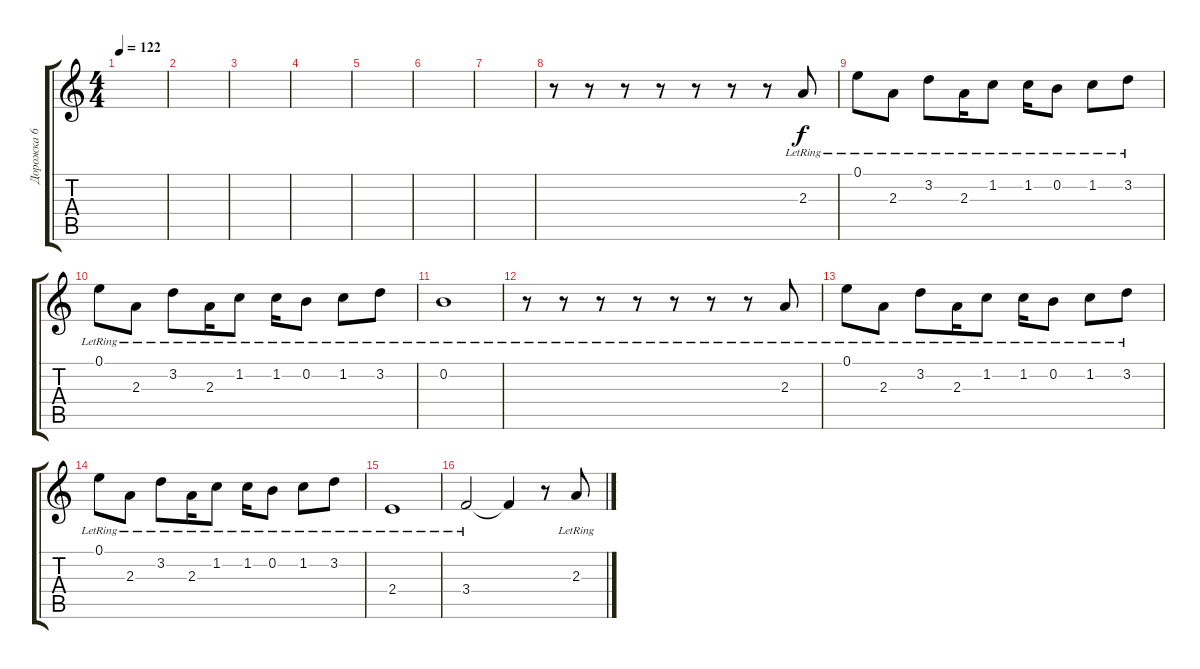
\track ("Дорожка 6" "Дорожка 6") {instrument acousticguitarsteel}
\staff {score tabs}
\tuning (E4 B3 G3 D3 A2 E2) {hide}
\ts (4 4)
\tempo 122
\clef g2
\ks c
|
|
|
|
|
|
|
r.8 r.8 r.8 r.8 r.8 r.8 r.8 2.3{lr}.8 |
0.1{lr}.8 2.3{lr}.8 3.2{lr}.8 2.3{lr}.16 1.2{lr}.8 1.2{lr}.16 0.2{lr}.8 1.2{lr}.8 3.2{lr}.8 |
0.1{lr}.8 2.3{lr}.8 3.2{lr}.8 2.3{lr}.16 1.2{lr}.8 1.2{lr}.16 0.2{lr}.8 1.2{lr}.8 3.2{lr}.8 |
0.2{lr}.1 |
r.8 r.8 r.8 r.8 r.8 r.8 r.8 2.3{lr}.8 |
0.1{lr}.8 2.3{lr}.8 3.2{lr}.8 2.3{lr}.16 1.2{lr}.8 1.2{lr}.16 0.2{lr}.8 1.2{lr}.8 3.2{lr}.8 |
0.1{lr}.8 2.3{lr}.8 3.2{lr}.8 2.3{lr}.16 1.2{lr}.8 1.2{lr}.16 0.2{lr}.8 1.2{lr}.8 3.2{lr}.8 |
2.4{lr}.1 |
3.4{lr}.2 3.4{t}.4 r.8 2.3{lr}.8
